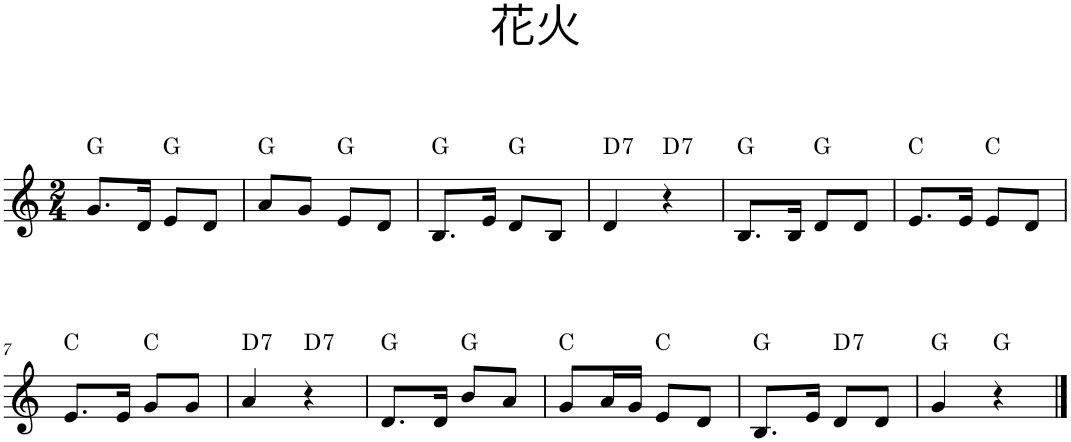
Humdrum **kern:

**kern	**harte
*part1	*part1
*staff1	*
*I"Piano	*
*I'Pno.	*
*clefG2	*
*k[]	*
*M2/4	*
=1	=1
8.g/L	G:maj
16d/Jk	.
8e/L	G:maj
8d/J	.
=2	=2
8a/L	G:maj
8g/J	.
8e/L	G:maj
8d/J	.
=3	=3
8.B/L	G:maj
16e/Jk	.
8d/L	G:maj
8B/J	.
=4	=4
!	!LO:H:kt=7
4d/	D:7
!	!LO:H:kt=7
4r	D:7
=5	=5
8.B/L	G:maj
16B/Jk	.
8d/L	G:maj
8d/J	.
=6	=6
8.e/L	C:maj
16e/Jk	.
8e/L	C:maj
8d/J	.
!!LO:LB:g=z
=7	=7
8.e/L	C:maj
16e/Jk	.
8g/L	C:maj
8g/J	.
=8	=8
!	!LO:H:kt=7
4a/	D:7
!	!LO:H:kt=7
4r	D:7
=9	=9
8.d/L	G:maj
16d/Jk	.
8b/L	G:maj
8a/J	.
=10	=10
8g/L	C:maj
16a/L	.
16g/JJ	.
8e/L	C:maj
8d/J	.
=11	=11
8.B/L	G:maj
16e/Jk	.
!	!LO:H:kt=7
8d/L	D:7
8d/J	.
=12	=12
4g/	G:maj
4r	G:maj
==	==
*-	*-
